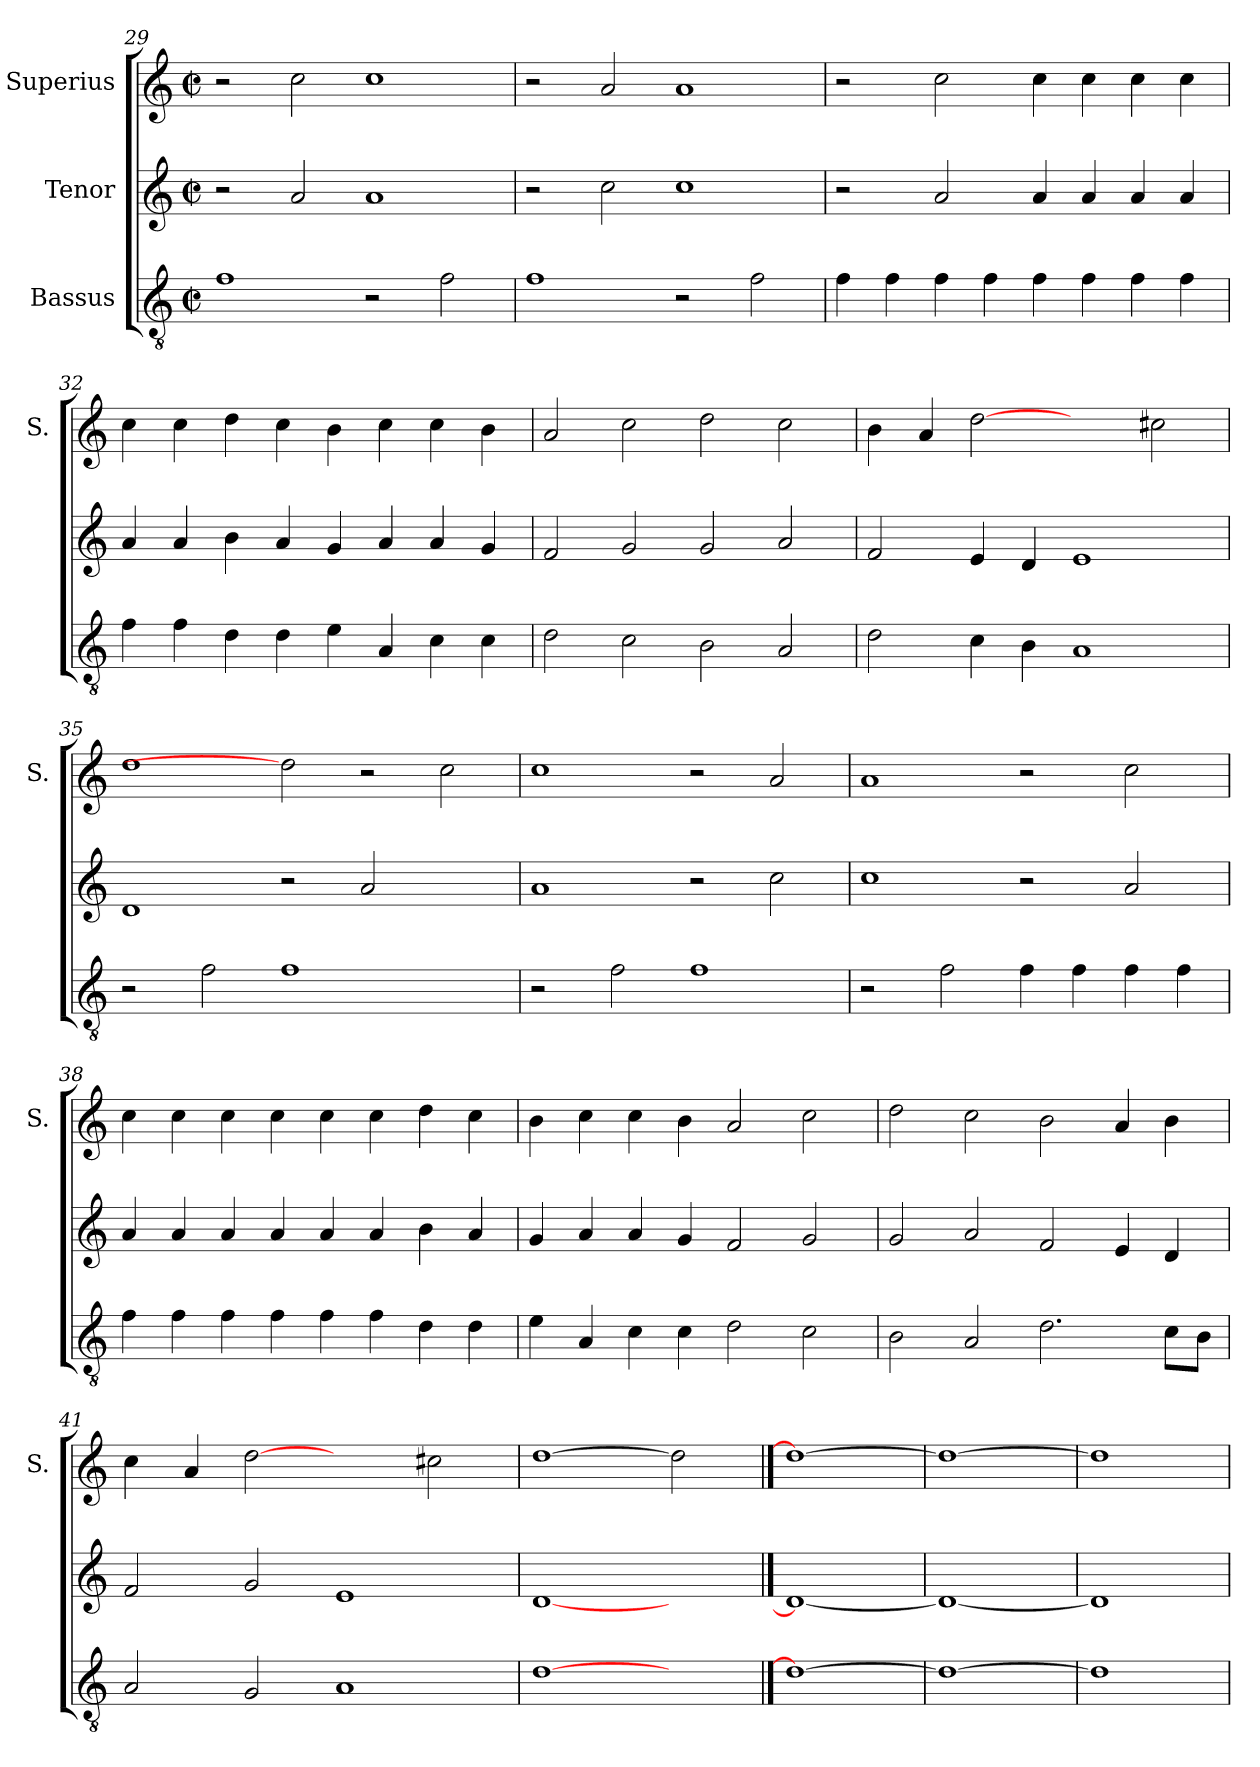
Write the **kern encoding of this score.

**kern	**kern	**kern
*part3	*part2	*part1
*staff3	*staff2	*staff1
*I"Bassus	*I"Tenor	*I"Superius
*	*	*I'S.
*clefGv2	*clefG2	*clefG2
*ITrd7c12	*	*
*k[]	*k[]	*k[]
*C:	*C:	*C:
*M2/2	*M2/2	*M2/2
*met(c|)	*met(c|)	*met(c|)
=29	=29	=29
1Fi	2r	2r
.	2ai/	2cci\
2r	1ai	1cci
2Fi\	.	.
!!LO:LB:g=z
=30	=30	=30
1Fi	2r	2r
.	2cci\	2ai/
2r	1cci	1ai
2Fi\	.	.
=31	=31	=31
4Fi\	2r	2r
4Fi\	.	.
4Fi\	2ai/	2cci\
4Fi\	.	.
4Fi\	4ai/	4cci\
4Fi\	4ai/	4cci\
4Fi\	4ai/	4cci\
4Fi\	4ai/	4cci\
=32	=32	=32
4Fi\	4ai/	4cci\
4Fi\	4ai/	4cci\
4Di\	4bi\	4ddi\
4Di\	4ai/	4cci\
4Ei\	4gi/	4bi\
4AAi/	4ai/	4cci\
4Ci\	4ai/	4cci\
4Ci\	4gi/	4bi\
=33	=33	=33
2Di\	2fi/	2ai/
2Ci\	2gi/	2cci\
2BBi\	2gi/	2ddi\
2AAi/	2ai/	2cci\
!!LO:LB:g=z
=34	=34	=34
2Di\	2fi/	4bi\
.	.	4ai/
4Ci\	4ei/	[2ddi
4BBi\	4di/	.
1AAi	1ei	2ryy
.	.	2cc#Xi\
=35	=35	=35
2r	1di	1ddi
2Fi\	.	.
1Fi	2r	2ddi]
.	2ai/	2r
2ryy	2ryy	2cci\
=36	=36	=36
2r	1ai	1cci
2Fi\	.	.
1Fi	2r	2r
.	2cci\	2ai/
=37	=37	=37
2r	1cci	1ai
2Fi\	.	.
4Fi\	2r	2r
4Fi\	.	.
4Fi\	2ai/	2cci\
4Fi\	.	.
!!LO:PB:g=z
=38	=38	=38
4Fi\	4ai/	4cci\
4Fi\	4ai/	4cci\
4Fi\	4ai/	4cci\
4Fi\	4ai/	4cci\
4Fi\	4ai/	4cci\
4Fi\	4ai/	4cci\
4Di\	4bi\	4ddi\
4Di\	4ai/	4cci\
=39	=39	=39
4Ei\	4gi/	4bi\
4AAi/	4ai/	4cci\
4Ci\	4ai/	4cci\
4Ci\	4gi/	4bi\
2Di\	2fi/	2ai/
2Ci\	2gi/	2cci\
=40	=40	=40
2BBi\	2gi/	2ddi\
2AAi/	2ai/	2cci\
2.Di\	2fi/	2bi\
.	4ei/	4ai/
8Ci\L	4di/	4bi\
8BBi\J	.	.
=41	=41	=41
2AAi/	2fi/	4cci\
.	.	4ai/
2GGi/	2gi/	[2ddi
1AAi	1ei	2ryy
.	.	2cc#Xi\
=42	=42	=42
[1Di	[1di	[1ddi
2ryy	2ryy	2ddi]
==43	==43	==43
1Di_	1di_	1ddi_
=44	=44	=44
1Di_	1di_	1ddi_
=45	=45	=45
1Di]	1di]	1ddi]
=	=	=
*-	*-	*-
